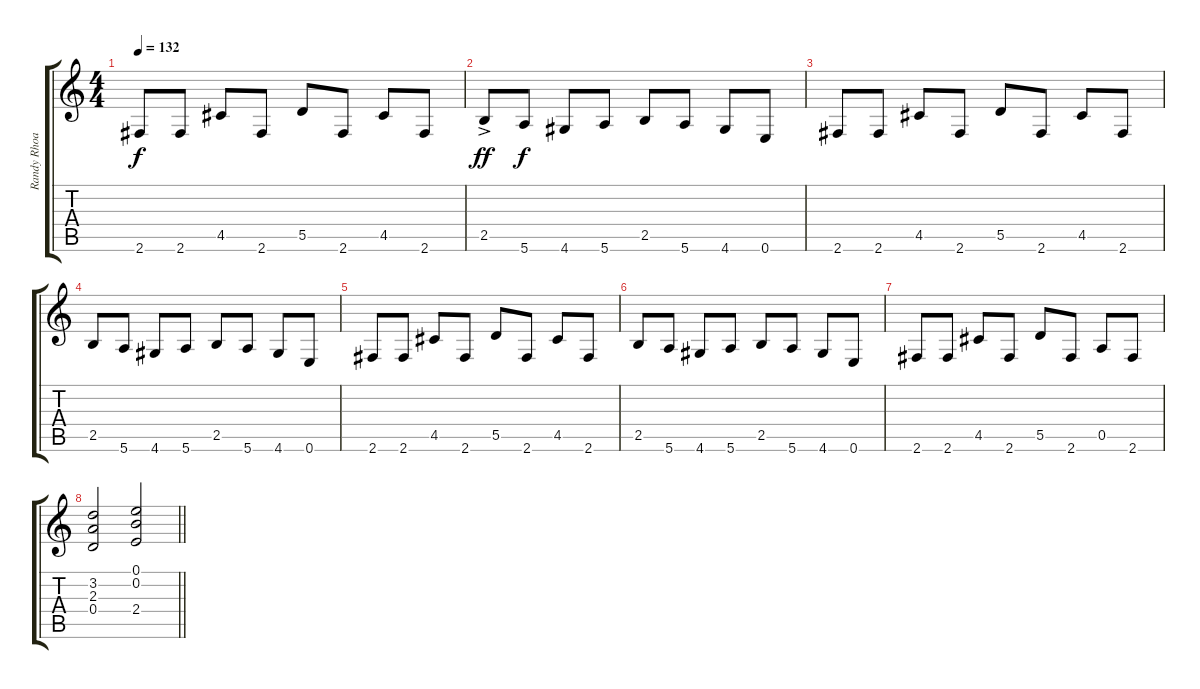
\track ("Randy Rhoads" "Randy Rhoa") {instrument distortionguitar}
\staff {score tabs}
\tuning (E4 B3 G3 D3 A2 E2) {hide}
\ts (4 4)
\tempo 132
\clef g2
\ks c
2.6.8{dy f instrument distortionguitar} 2.6.8 4.5.8 2.6.8 5.5.8 2.6.8 4.5.8 2.6.8 |
2.5{ac}.8{dy ff} 5.6.8{dy f} 4.6.8 5.6.8 2.5.8 5.6.8 4.6.8 0.6.8 |
2.6.8 2.6.8 4.5.8 2.6.8 5.5.8 2.6.8 4.5.8 2.6.8 |
2.5.8 5.6.8 4.6.8 5.6.8 2.5.8 5.6.8 4.6.8 0.6.8 |
2.6.8 2.6.8 4.5.8 2.6.8 5.5.8 2.6.8 4.5.8 2.6.8 |
2.5.8 5.6.8 4.6.8 5.6.8 2.5.8 5.6.8 4.6.8 0.6.8 |
2.6.8 2.6.8 4.5.8 2.6.8 5.5.8 2.6.8 0.5.8 2.6.8 |
\barLineRight lightlight
(3.2 2.3 0.4).2 (0.1 0.2 2.4).2
